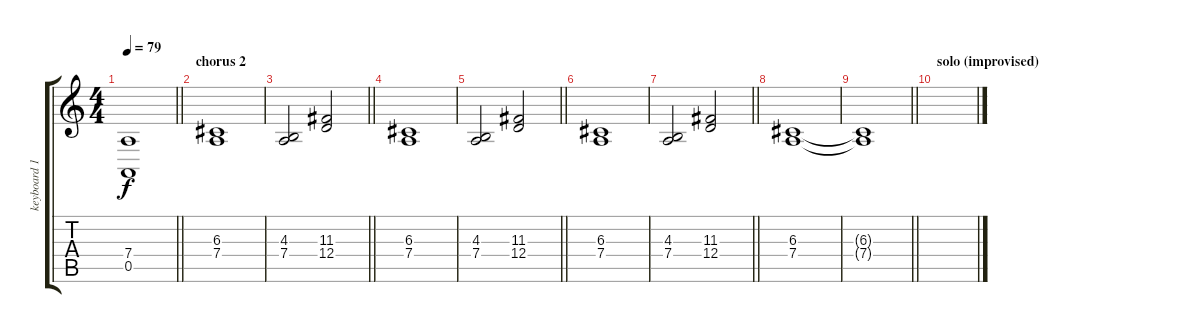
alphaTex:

\track ("keyboard 1" "keyboard 1") {instrument pad4choir}
\staff {score tabs}
\tuning (E4 B3 G3 D3 A2 E2) {hide}
\ts (4 4)
\tempo 79
\clef g2
\barLineRight lightlight
\ks c
(7.4 0.5).1{dy f} |
\section ("" "chorus 2")
(6.3 7.4).1{balance 0} |
\barLineRight lightlight
(4.3 7.4).2 (11.3 12.4).2 |
(6.3 7.4).1 |
\barLineRight lightlight
(4.3 7.4).2 (11.3 12.4).2 |
(6.3 7.4).1 |
\barLineRight lightlight
(4.3 7.4).2 (11.3 12.4).2 |
(6.3 7.4).1 |
\barLineRight lightlight
(6.3{t} 7.4{t}).1 |
\section ("" "solo (improvised)")
